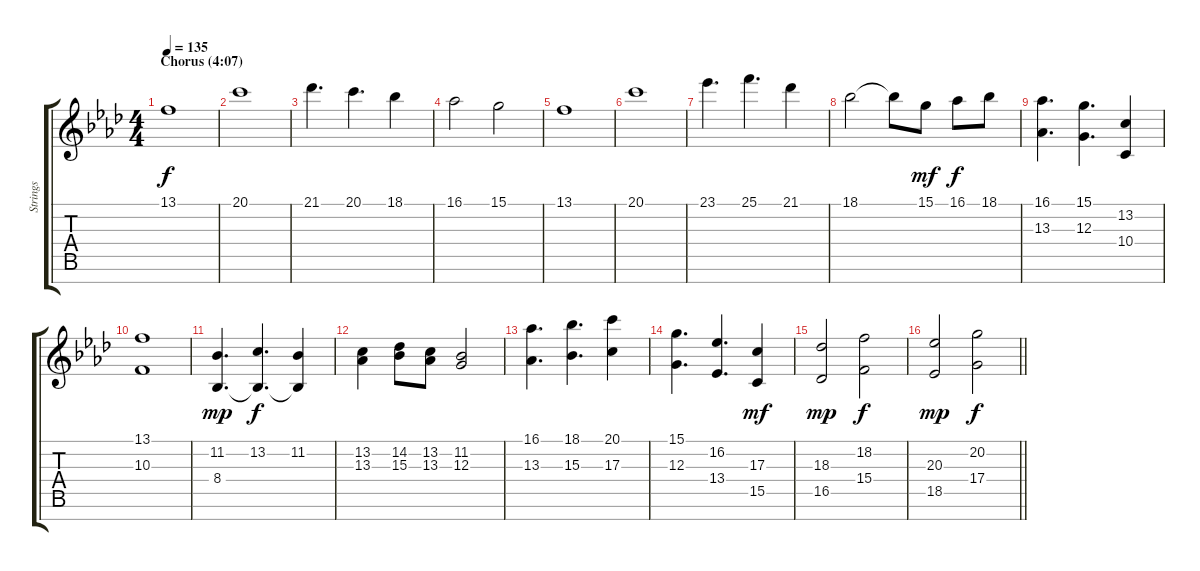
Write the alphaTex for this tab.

\track ("Strings" "Strings") {instrument stringensemble1}
\staff {score tabs}
\tuning (E4 B3 G3 D3 A2 E2 B1) {hide}
\ts (4 4)
\section ("" "Chorus (4:07)")
\tempo 135
\clef g2
\ks fminor
13.1.1{dy f volume 11 balance 3} |
20.1.1 |
21.1.4{d} 20.1.4{d} 18.1.4 |
16.1.2 15.1.2 |
13.1.1 |
20.1.1 |
23.1.4{d} 25.1.4{d} 21.1.4 |
18.1.2 18.1{t}.8 15.1.8{dy mf} 16.1.8{dy f} 18.1.8 |
(16.1 13.3).4{d} (15.1 12.3).4{d} (13.2 10.4).4 |
(13.1 10.3).1 |
(11.2 8.4).4{d dy mp} (13.2 8.4{t}).4{d dy f} (11.2 8.4{t}).4 |
(13.2 13.3).4 (14.2 15.3).8 (13.2 13.3).8 (11.2 12.3).2 |
(16.1 13.3).4{d} (18.1 15.3).4{d} (20.1 17.3).4 |
(15.1 12.3).4{d} (16.2 13.4).4{d} (17.3 15.5).4{dy mf} |
(18.3 16.5).2{dy mp} (18.2 15.4).2{dy f} |
\barLineRight lightlight
(20.3 18.5).2{dy mp} (20.2 17.4).2{dy f}
